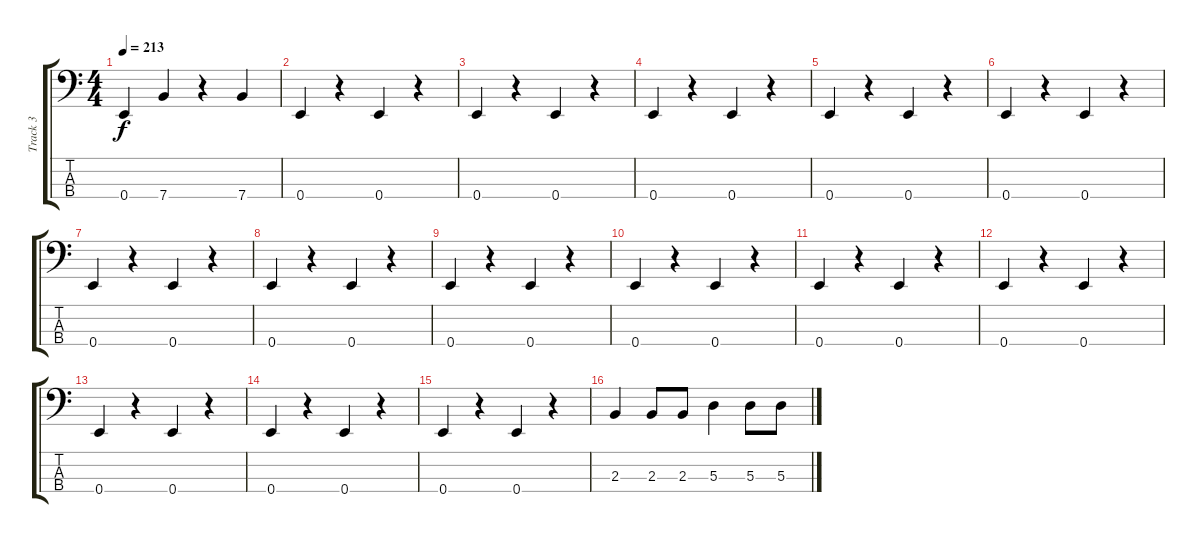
\track ("Track 3" "Track 3") {instrument electricbassfinger}
\staff {score tabs}
\tuning (G2 D2 A1 E1) {hide}
\ts (4 4)
\tempo 213
\clef f4
\ks c
0.4{t}.4{dy f} 7.4.4 r.4 7.4.4 |
0.4.4 r.4 0.4.4 r.4 |
0.4.4 r.4 0.4.4 r.4 |
0.4.4 r.4 0.4.4 r.4 |
0.4.4 r.4 0.4.4 r.4 |
0.4.4 r.4 0.4.4 r.4 |
0.4.4 r.4 0.4.4 r.4 |
0.4.4 r.4 0.4.4 r.4 |
0.4.4 r.4 0.4.4 r.4 |
0.4.4 r.4 0.4.4 r.4 |
0.4.4 r.4 0.4.4 r.4 |
0.4.4 r.4 0.4.4 r.4 |
0.4.4 r.4 0.4.4 r.4 |
0.4.4 r.4 0.4.4 r.4 |
0.4.4 r.4 0.4.4 r.4 |
2.3.4 2.3.8 2.3.8 5.3.4 5.3.8 5.3.8
